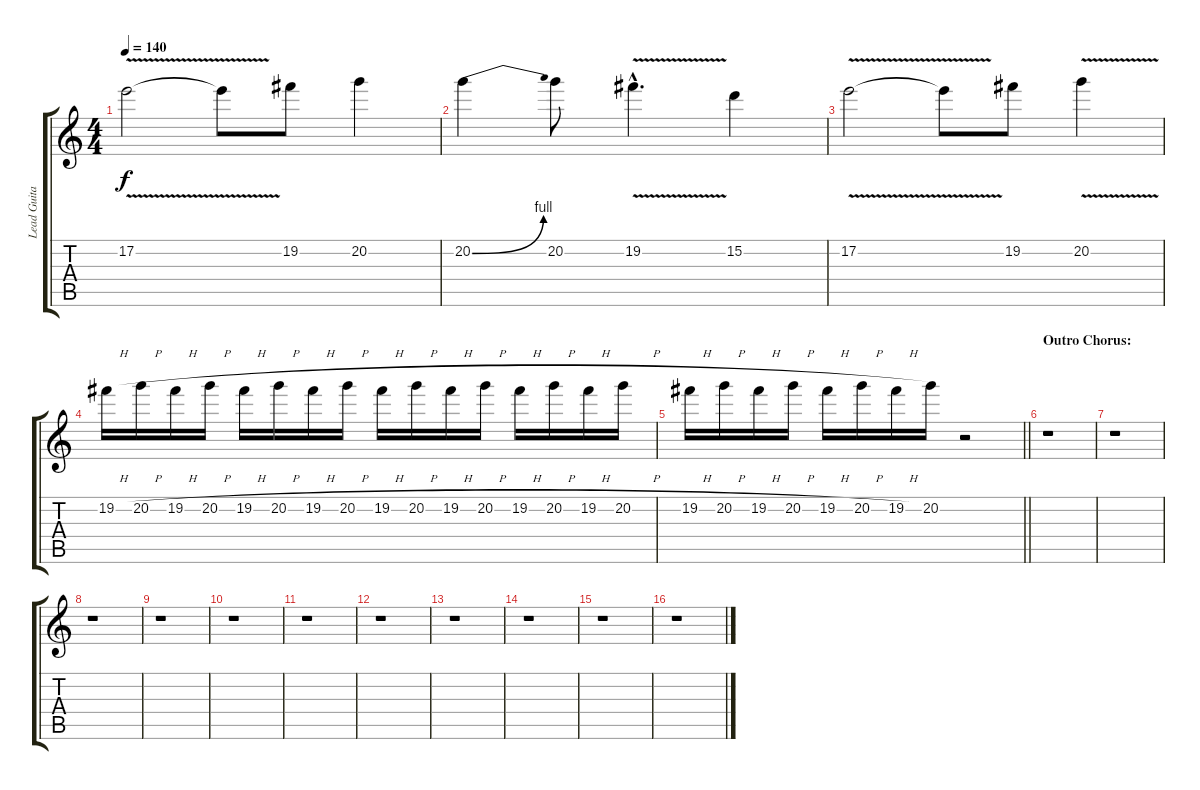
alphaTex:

\track ("Lead Guitar 2" "Lead Guita") {instrument overdrivenguitar}
\staff {score tabs}
\tuning (E4 B3 G3 D3 A2 E2) {hide}
\ts (4 4)
\tempo 140
\clef g2
\ks c
17.2{v}.2{dy f} 17.2{t}.8 19.2.8 20.2.4 |
20.2{be (bend 0 0 60 4)}.4 20.2.8 19.2{v hac}.4{d} 15.2.4 |
17.2{v}.2 17.2{t}.8 19.2.8 20.2{v}.4 |
19.2{h}.16 20.2{h}.16 19.2{h}.16 20.2{h}.16 19.2{h}.16 20.2{h}.16 19.2{h}.16 20.2{h}.16 19.2{h}.16 20.2{h}.16 19.2{h}.16 20.2{h}.16 19.2{h}.16 20.2{h}.16 19.2{h}.16 20.2{h}.16 |
\barLineRight lightlight
19.2{h}.16 20.2{h}.16 19.2{h}.16 20.2{h}.16 19.2{h}.16 20.2{h}.16 19.2{h}.16 20.2.16 r.2 |
\section ("" "Outro Chorus:")
r.1 |
r.1 |
r.1 |
r.1 |
r.1 |
r.1 |
r.1 |
r.1 |
r.1 |
r.1 |
r.1
